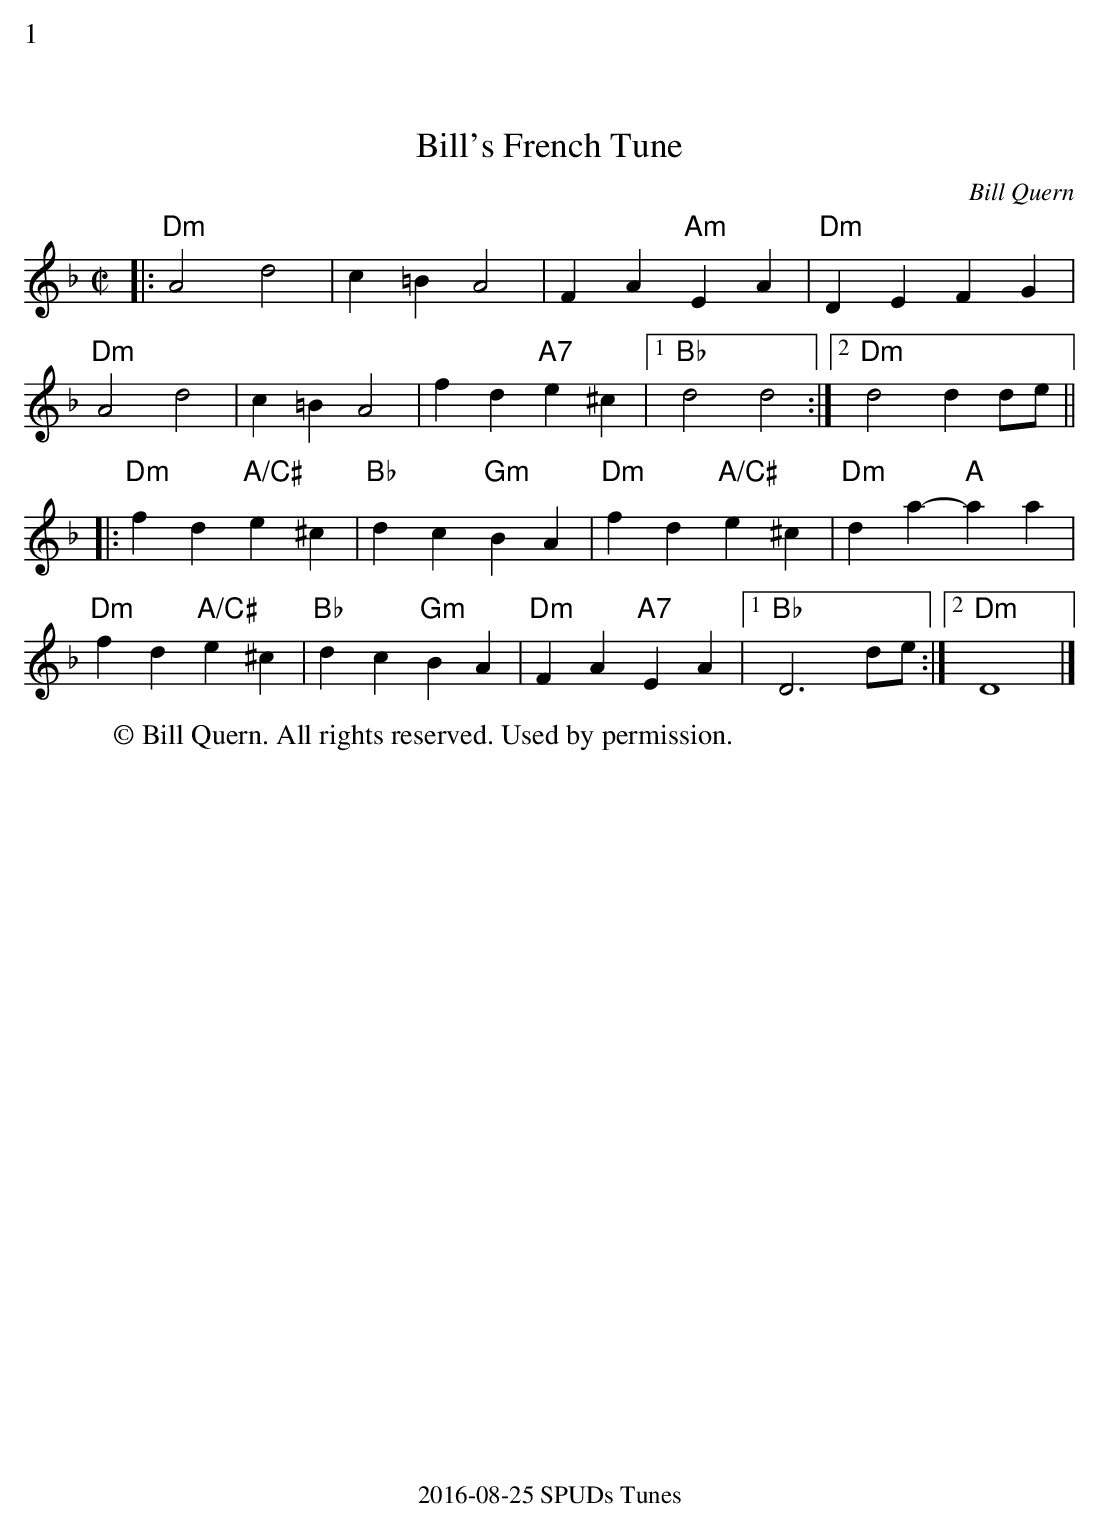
X:1
%%text 1
T:Bill's French Tune
C:Bill Quern
M:C|
L:1/4
K:Dm
|:"Dm" A2 d2 | c =B A2 | FA "Am"EA| "Dm" DEFG|
"Dm" A2 d2 | c =B A2 | fd "A7"e ^c|1"Bb" d2 d2 :|2"Dm"d2 d d/e/||
|:"Dm" fd "A/C#" e^c| "Bb" dc "Gm" BA | "Dm"fd "A/C#"e^c | "Dm"d a-"A"a a|
"Dm" fd "A/C#" e^c| "Bb" dc "Gm" BA |"Dm"FA "A7"EA |1 "Bb" D3 d/e/:|2"Dm" D4|]
W: © Bill Quern. All rights reserved. Used by permission.
